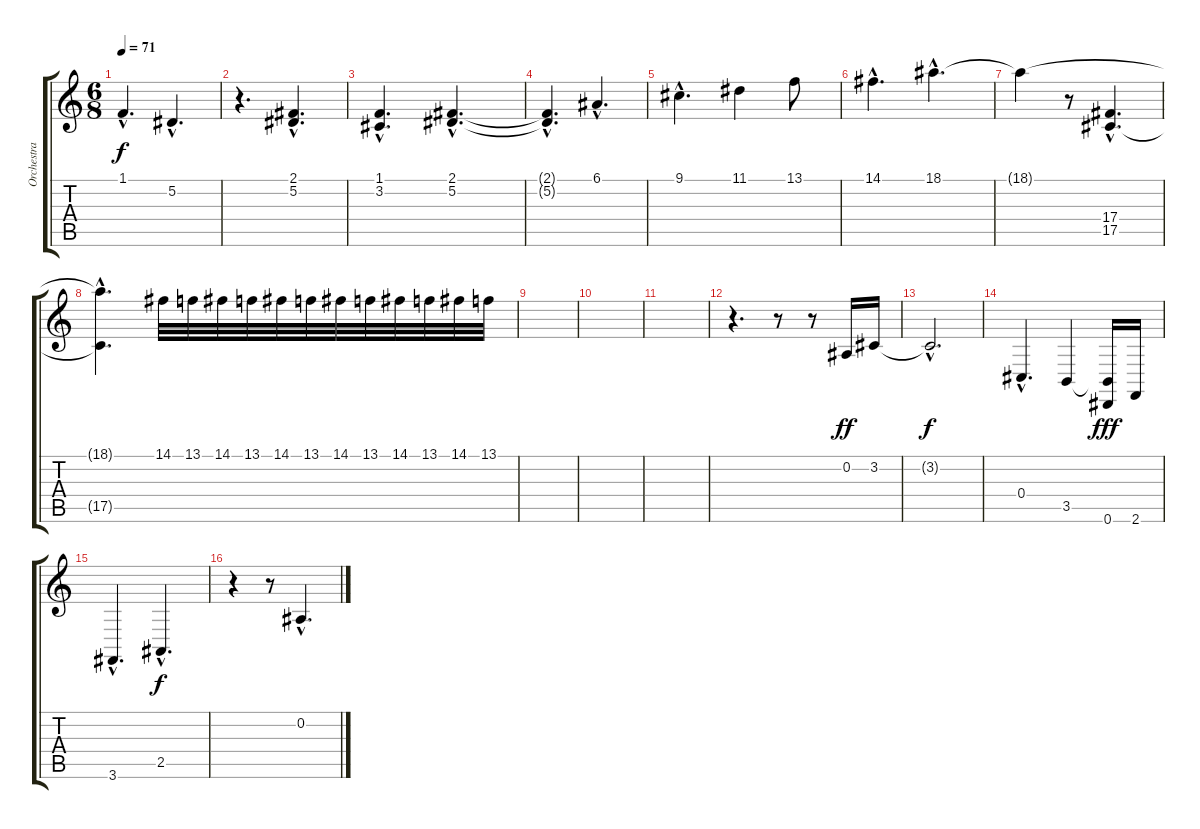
\track ("Orchestra" "Orchestra") {instrument stringensemble1}
\staff {score tabs}
\tuning (E4 Bb3 Gb3 Db3 Ab2 Eb2) {hide}
\ts (6 8)
\tempo 71
\clef g2
\ks c
1.1{hac}.4{d dy f} 5.2{hac}.4{d} |
r.4{d} (2.1{hac} 5.2{hac}).4{d} |
(1.1{hac} 3.2{hac}).4{d} (2.1{hac} 5.2{hac}).4{d} |
(2.1{hac t} 5.2{hac t}).4{d} 6.1{hac}.4{d} |
9.1{hac}.4{d} 11.1.4 13.1.8 |
14.1{hac}.4{d} 18.1{hac}.4{d} |
18.1{t}.4 r.8 (17.4{hac} 17.5{hac}).4{d} |
(18.1{hac t} 17.5{hac t}).4{d} 14.1.32 13.1.32 14.1.32 13.1.32 14.1.32 13.1.32 14.1.32 13.1.32 14.1.32 13.1.32 14.1.32 13.1.32 |
|
|
|
r.4{d} r.8 r.8 0.2.16{dy ff} 3.2.16 |
3.2{hac t}.2{d dy f} |
0.4{hac}.4{d} 3.5.4 (3.5{t} 0.6).16{dy fff} 2.6.16 |
3.6{hac}.4{d} 2.5{hac}.4{d dy f} |
r.4 r.8 0.2{hac}.4{d}
